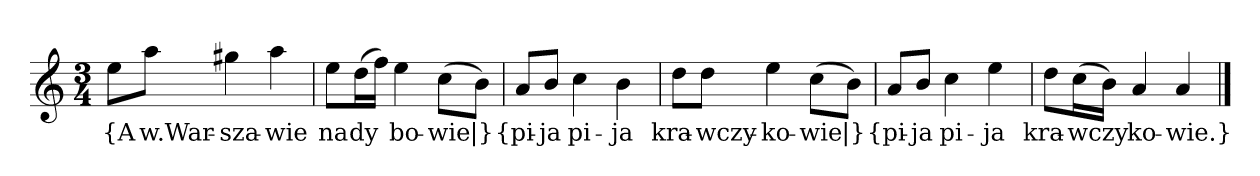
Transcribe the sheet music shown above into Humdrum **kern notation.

**kern	**text
*part1	*part1
*staff1	*staff1
*clefG2	*
*k[]	*
*a:	*
*M3/4	*
=	=
8ee\L	{A
8aa\J	w.War-
4gg#X	-sza-
4aa	-wie
=2	=2
8ee\L	na
(16dd\L	dy
16ff\JJ)	--
4ee	-bo-
(8cc\L	-wie
8b\J)	|}
=3y	=3y
8a/L	{pi-
8b/J	-ja
4cc	pi-
4b	-ja
=4	=4
8dd\L	kra-
8dd\J	-wczy-
4ee	-ko-
(8cc\L	-wie
8b\J)	|}
=5y	=5y
8a/L	{pi-
8b/J	-ja
4cc	pi-
4ee	-ja
=6	=6
8dd\L	kra-
(16cc\L	-wczy
16b\JJ)	--
4a	-ko-
4a	-wie.}
==	==
*-	*-
